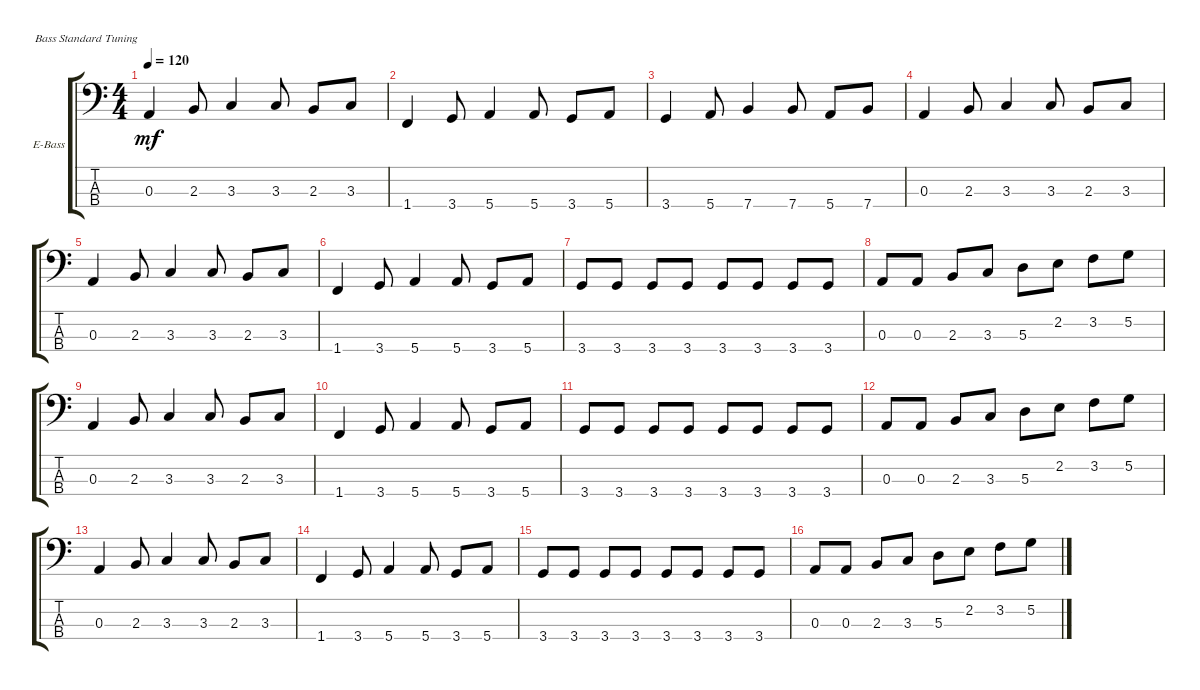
\bracketExtendMode groupsimilarinstruments
\firstSystemTrackNameOrientation horizontal
\otherSystemsTrackNameOrientation horizontal
\track ("Electric Bass" "E-Bass") {instrument electricbassfinger}
\staff {score tabs}
\tuning (G2 D2 A1 E1)
\ts (4 4)
\tempo 120
\clef f4
\ks c
0.3.4{dy mf} 2.3.8 3.3.4 3.3.8 2.3.8 3.3.8 |
1.4.4 3.4.8 5.4.4 5.4.8 3.4.8 5.4.8 |
3.4.4 5.4.8 7.4.4 7.4.8 5.4.8 7.4.8 |
0.3.4 2.3.8 3.3.4 3.3.8 2.3.8 3.3.8 |
0.3.4 2.3.8 3.3.4 3.3.8 2.3.8 3.3.8 |
1.4.4 3.4.8 5.4.4 5.4.8 3.4.8 5.4.8 |
3.4.8 3.4.8 3.4.8 3.4.8 3.4.8 3.4.8 3.4.8 3.4.8 |
0.3.8 0.3.8 2.3.8 3.3.8 5.3.8 2.2.8 3.2.8 5.2.8 |
0.3.4 2.3.8 3.3.4 3.3.8 2.3.8 3.3.8 |
1.4.4 3.4.8 5.4.4 5.4.8 3.4.8 5.4.8 |
3.4.8 3.4.8 3.4.8 3.4.8 3.4.8 3.4.8 3.4.8 3.4.8 |
0.3.8 0.3.8 2.3.8 3.3.8 5.3.8 2.2.8 3.2.8 5.2.8 |
0.3.4 2.3.8 3.3.4 3.3.8 2.3.8 3.3.8 |
1.4.4 3.4.8 5.4.4 5.4.8 3.4.8 5.4.8 |
3.4.8 3.4.8 3.4.8 3.4.8 3.4.8 3.4.8 3.4.8 3.4.8 |
0.3.8 0.3.8 2.3.8 3.3.8 5.3.8 2.2.8 3.2.8 5.2.8
